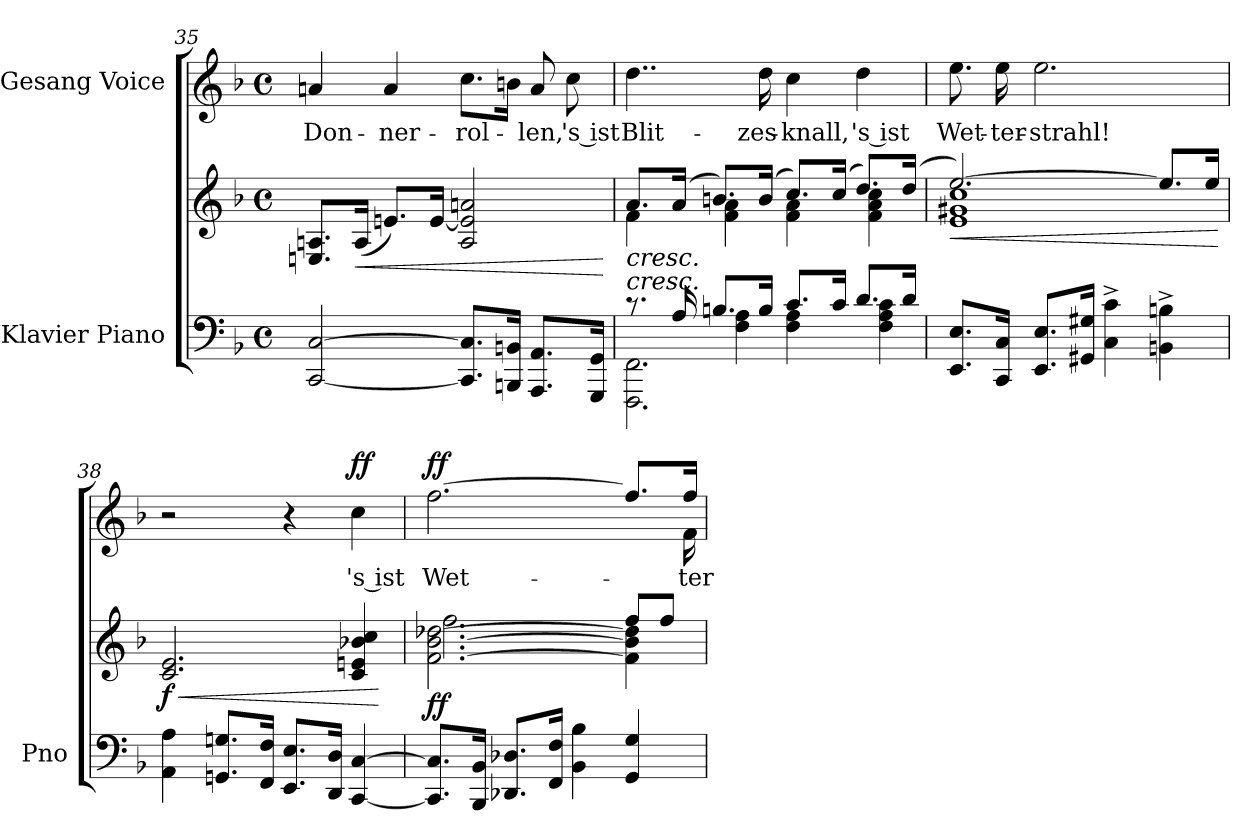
**kern	**kern	**dynam	**kern	**text	**dynam
*part2	*part2	*part2	*part1	*part1	*part1
*staff3	*staff2	*staff2/3	*staff1	*staff1	*staff1
*I"Klavier Piano	*	*	*I"Gesang Voice	*	*
*I'Pno	*	*	*	*	*
*clefF4	*clefG2	*	*clefG2	*	*
*k[b-]	*k[b-]	*	*k[b-]	*	*
*M4/4	*M4/4	*	*M4/4	*	*
*met(c)	*met(c)	*	*met(c)	*	*
=35	=35	=35	=35	=35	=35
[2CC/ [2C/	8.En/ 8.An/L	.	4an/	Don-	.
!	!	!LO:HP:b	!	!	!
.	(16A/Jk	<	.	.	.
.	8.en/L)	.	4a/	-ner-	.
.	[16e/Jk	.	.	.	.
8.CC/] 8.C/]L	2A/ 2e/] 2an/	.	8.cc\L	-rol-	.
16BBBn/ 16BBn/Jk	.	.	16bn\Jk	.	.
8.AAA/ 8.AA/L	.	.	8a/	-len,	.
.	.	.	8cc\	's ist	.
16GGG/ 16GG/Jk	.	.	.	.	.
.	.	[	.	.	.
=36	=36	=36	=36	=36	=36
*^	*^	*	*	*	*
*	*^	*	*	*	*	*	*
!	!	!	!LO:TX:b:i:t=cresc.	!	!	!	!	!
!	!	!	!LO:TX:b:i:t=cresc.	!	!	!	!	!
8.r	4ryy	2.FFF\ 2.FF\	8.a/L	4f\	.	4..dd\	Blit-	.
16A/	.	.	(16a/Jk	.	.	.	.	.
8.Bn/L	4F\ 4A\	.	8.bn/L)	4f\ 4a\	.	.	.	.
16B/Jk	.	.	(16b/Jk	.	.	16dd\	-zes-	.
8.c/L	4F\ 4A\	.	8.cc/L)	4f\ 4a\	.	4cc\	-knall,	.
16c/Jk	.	.	(16cc/Jk	.	.	.	.	.
8.d/L	4F\ 4A\ 4c\	4ryy	8.dd/L)	4f\ 4a\ 4cc\	.	4dd\	's ist	.
16d/Jk	.	.	(16dd/Jk	.	.	.	.	.
*v	*v	*v	*	*	*	*	*	*
=37	=37	=37	=37	=37	=37	=37
*	*	*^	*	*	*	*
!	!	!	!	!LO:HP:b	!	!	!
8.EE/ 8.E/L	[>2.ee/)	1cc	1e 1g#X	<	8.ee\	Wet-	.
16CC/ 16C/Jk	.	.	.	.	16ee\	-ter-	.
8.EE/ 8.E/L	.	.	.	.	2.ee\	-strahl!	.
16GG#X/ 16G#X/Jk	.	.	.	.	.	.	.
4C\^> 4c\^>	.	.	.	.	.	.	.
4BBn\^> 4Bn\^>	8.ee/L]	.	.	.	.	.	.
.	16ee/Jk	.	.	.	.	.	.
*	*v	*v	*v	*	*	*	*
.	.	[	.	.	.
=38	=38	=38	=38	=38	=38
!	!	!LO:HP:b	!	!	!
!	!	!LO:DY:n=1:b	!	!	!
4AA\ 4A\	2.c/ 2.e/	< f	2r	.	.
8.GGn/ 8.Gn/L	.	.	.	.	.
16FF/ 16F/Jk	.	.	.	.	.
8.EE/ 8.E/L	.	.	4r	.	.
16DD/ 16D/Jk	.	.	.	.	.
!	!	!	!	!	!LO:DY:a
[4CC/ [4C/	4c/ 4en/ 4b-X/ 4cc/	.	4cc\	's ist	ff
.	.	[	.	.	.
=39	=39	=39	=39	=39	=39
*	*^	*	*^	*	*
!	!	!	!LO:DY:b	!	!	!	!LO:DY:a
8.CC/] 8.C/]L	[<2.f\ [<2.b-\ [<2.dd-X\	2.ff\	ff	[2.ff\	2...ryy	Wet-	ff
16BBB-/ 16BB-/Jk	.	.	.	.	.	.	.
8.DD-X/ 8.D-X/L	.	.	.	.	.	.	.
16FF/ 16F/Jk	.	.	.	.	.	.	.
4BB-\ 4B-\	.	.	.	.	.	.	.
4GG/ 4G/	4f\] 4b-\] 4dd-\]	8ff/L	.	8.ff/L]	.	.	.
.	.	8ff/J	.	.	.	.	.
.	.	.	.	16ff/Jk	16f\	-ter-	.
*	*v	*v	*	*	*	*	*
*	*	*	*v	*v	*	*
=	=	=	=	=	=
*-	*-	*-	*-	*-	*-
